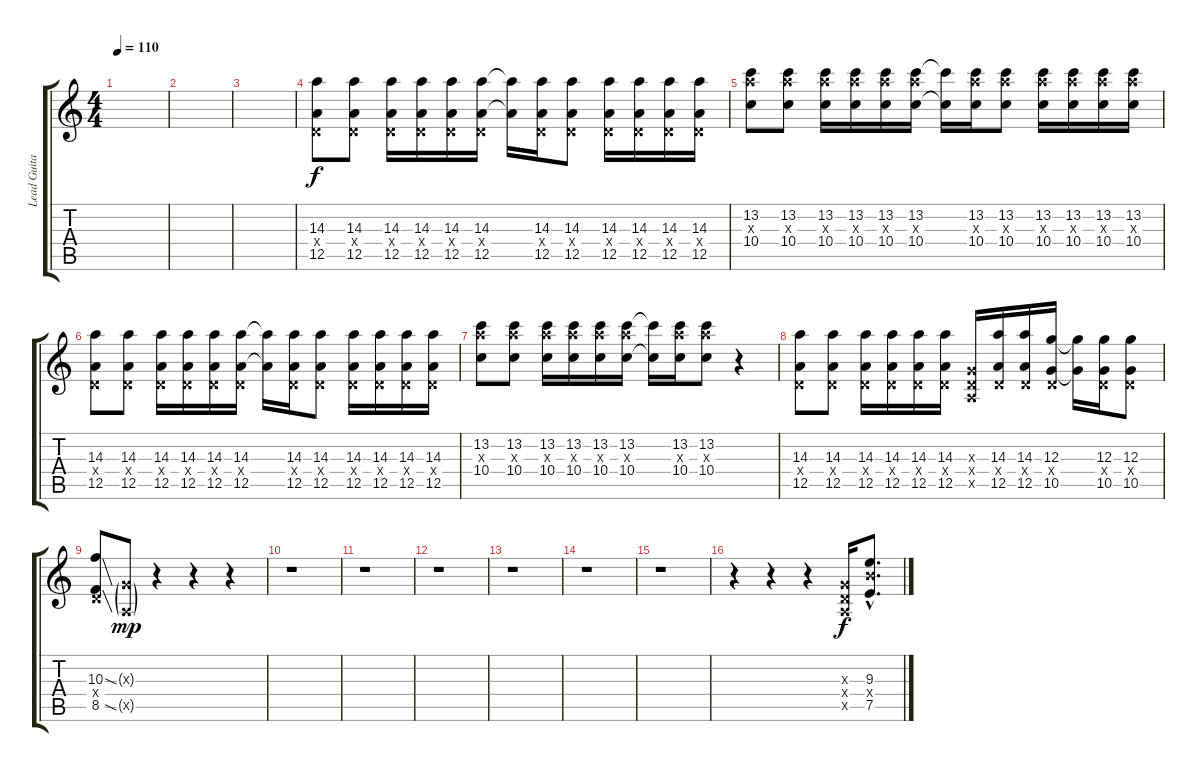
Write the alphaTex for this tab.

\track ("Lead Guitar" "Lead Guita") {instrument electricguitarclean}
\staff {score tabs}
\tuning (E4 B3 G3 D3 A2 E2) {hide}
\ts (4 4)
\tempo 110
\clef g2
\ks c
|
|
|
(14.3 0.4{x} 12.5).8{instrument distortionguitar} (14.3 0.4{x} 12.5).8 (14.3 0.4{x} 12.5).16 (14.3 0.4{x} 12.5).16 (14.3 0.4{x} 12.5).16 (14.3 0.4{x} 12.5).16 (14.3{t} 12.5{t}).16 (14.3 0.4{x} 12.5).16 (14.3 0.4{x} 12.5).8 (14.3 0.4{x} 12.5).16 (14.3 0.4{x} 12.5).16 (14.3 0.4{x} 12.5).16 (14.3 0.4{x} 12.5).16 |
(13.2 14.3{x} 10.4).8 (13.2 14.3{x} 10.4).8 (13.2 14.3{x} 10.4).16 (13.2 14.3{x} 10.4).16 (13.2 14.3{x} 10.4).16 (13.2 14.3{x} 10.4).16 (13.2{t} 10.4{t}).16 (13.2 14.3{x} 10.4).16 (13.2 14.3{x} 10.4).8 (13.2 14.3{x} 10.4).16 (13.2 14.3{x} 10.4).16 (13.2 14.3{x} 10.4).16 (13.2 14.3{x} 10.4).16 |
(14.3 0.4{x} 12.5).8 (14.3 0.4{x} 12.5).8 (14.3 0.4{x} 12.5).16 (14.3 0.4{x} 12.5).16 (14.3 0.4{x} 12.5).16 (14.3 0.4{x} 12.5).16 (14.3{t} 12.5{t}).16 (14.3 0.4{x} 12.5).16 (14.3 0.4{x} 12.5).8 (14.3 0.4{x} 12.5).16 (14.3 0.4{x} 12.5).16 (14.3 0.4{x} 12.5).16 (14.3 0.4{x} 12.5).16 |
(13.2 14.3{x} 10.4).8 (13.2 14.3{x} 10.4).8 (13.2 14.3{x} 10.4).16 (13.2 14.3{x} 10.4).16 (13.2 14.3{x} 10.4).16 (13.2 14.3{x} 10.4).16 (13.2{t} 10.4{t}).16 (13.2 14.3{x} 10.4).16 (13.2 14.3{x} 10.4).8 r.4 |
(14.3 0.4{x} 12.5).8 (14.3 0.4{x} 12.5).8 (14.3 0.4{x} 12.5).16 (14.3 0.4{x} 12.5).16 (14.3 0.4{x} 12.5).16 (14.3 0.4{x} 12.5).16 (0.3{x} 0.4{x} 0.5{x}).16 (14.3 0.4{x} 12.5).16 (14.3 0.4{x} 12.5).16 (12.3 0.4{x} 10.5).16 (12.3{t} 10.5{t}).16 (12.3 0.4{x} 10.5).16 (12.3 0.4{x} 10.5).8 |
(10.3{ss} 0.4{x} 8.5{ss}).8 (0.3{g x} 0.5{g x}).8{dy mp} r.4 r.4 r.4 |
r.1 |
r.1 |
r.1 |
r.1 |
r.1 |
r.1 |
r.4 r.4 r.4 (0.3{x} 0.4{x} 0.5{x}).16{dy f} (9.3{hac} 9.4{hac x} 7.5{hac}).8{d}
